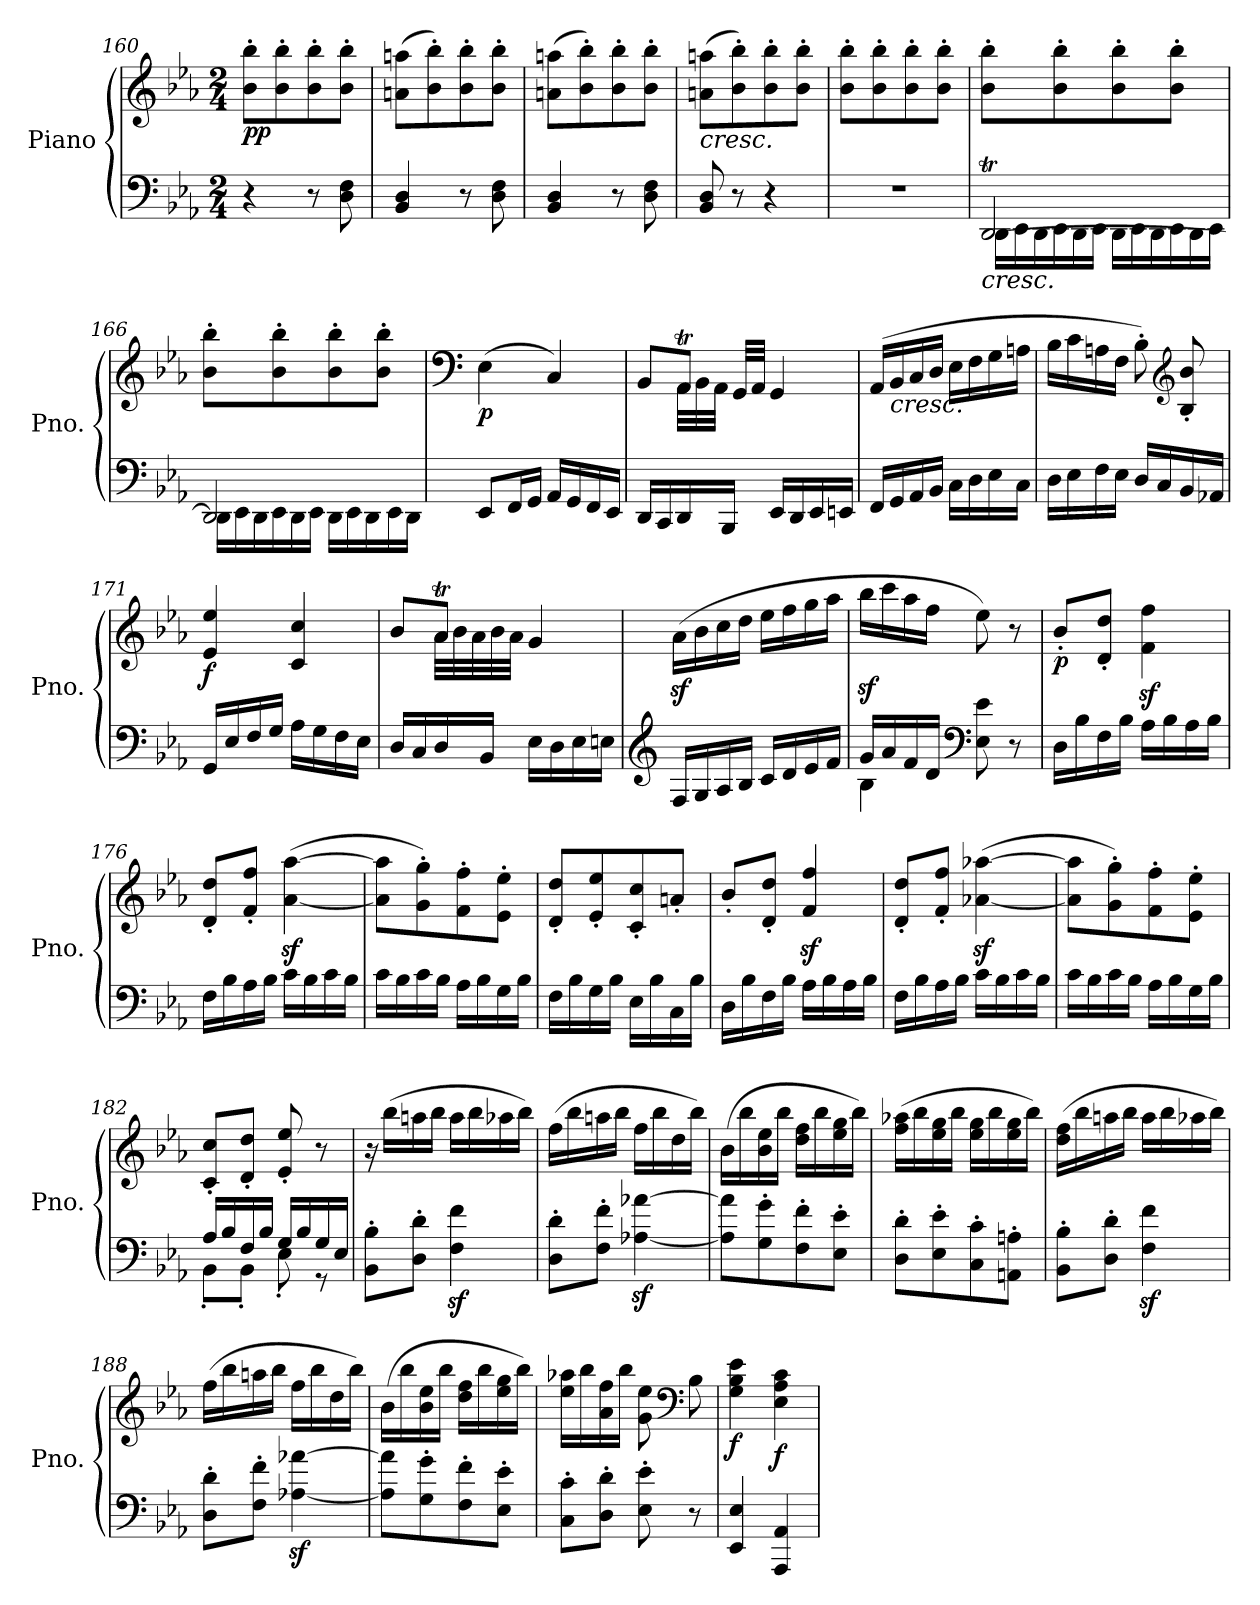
**kern	**kern	**dynam
*part1	*part1	*part1
*staff2	*staff1	*staff1/2
*I"Piano	*	*
*I'Pno.	*	*
*clefF4	*clefG2	*
*k[b-e-a-]	*k[b-e-a-]	*
*M2/4	*M2/4	*
=160	=160	=160
!	!	!LO:DY:b
4r	8b-\' 8bb-\'L	pp
.	8b-\' 8bb-\'	.
8r	8b-\' 8bb-\'	.
8D\ 8F\	8b-\' 8bb-\'J	.
=161	=161	=161
4BB-/ 4D/	(8an\ 8aan\L	.
.	8b-\' 8bb-\')	.
8r	8b-\' 8bb-\'	.
8D\ 8F\	8b-\' 8bb-\'J	.
=162	=162	=162
4BB-/ 4D/	(8an\ 8aan\L	.
.	8b-\' 8bb-\')	.
8r	8b-\' 8bb-\'	.
8D\ 8F\	8b-\' 8bb-\'J	.
!!LO:LB:g=z
=163	=163	=163
!	!LO:TX:b:i:t=cresc.	!
8BB-/ 8D/	(8an\ 8aan\L	.
8r	8b-\' 8bb-\')	.
4r	8b-\' 8bb-\'	.
.	8b-\' 8bb-\'J	.
=164	=164	=164
2r	8b-\' 8bb-\'L	.
.	8b-\' 8bb-\'	.
.	8b-\' 8bb-\'	.
.	8b-\' 8bb-\'J	.
=165	=165	=165
*^	*	*
*	*Xtuplet	*	*
!LO:TX:b:i:t=cresc.	!	!	!
[2DDt/	24DD!LL	8b-\' 8bb-\'L	.
.	24EE-!	.	.
.	24DD!	.	.
.	24EE-!	8b-\' 8bb-\'	.
.	24DD!	.	.
.	24EE-!JJ	.	.
.	24DD!LL	8b-\' 8bb-\'	.
.	24EE-!	.	.
.	24DD!	.	.
.	24EE-!	8b-\' 8bb-\'J	.
.	24DD!	.	.
.	24EE-!JJ	.	.
=166	=166	=166	=166
2DD/]	24DD!LL	8b-\' 8bb-\'L	.
.	24EE-!	.	.
.	24DD!	.	.
.	24EE-!	8b-\' 8bb-\'	.
.	24DD!	.	.
.	24EE-!JJ	.	.
.	20DD!LL	8b-\' 8bb-\'	.
.	20EE-!	.	.
.	20DD!	.	.
.	.	8b-\' 8bb-\'J	.
.	20EE-!	.	.
.	20DD!JJ	.	.
*v	*v	*	*
=167	=167	=167
*	*clefF4	*
*^	*	*
!	!	!	!LO:DY:b
*v	*v	*	*
8EE-/L	(4E-\	p
16FF/L	.	.
16GG/JJ	.	.
16AA-/LL	4C/)	.
16GG/	.	.
16FF/	.	.
16EE-/JJ	.	.
=168	=168	=168
*	*^	*
16DD/LL	8BB-/L	8ryy	.
16CC/	.	.	.
*	*	*Xtuplet	*
16DD/	8AA-T/J	40AA-!LL	.
.	.	40BB-!	.
.	.	40AA-!JJ	.
16BBB-/JJ	.	.	.
.	.	40GG!/LL	.
.	.	40AA-!/JJ	.
16EE-/LL	4GG/	4ryy	.
16DD/	.	.	.
16EE-/	.	.	.
16EEn/JJ	.	.	.
*	*v	*v	*
=169	=169	=169
16FF/LL	(16AA-/LL	.
!	!LO:TX:b:i:t=cresc.	!
16GG/	16BB-/	.
16AA-/	16C/	.
16BB-/JJ	16D/JJ	.
16C\LL	16E-\LL	.
16D\	16F\	.
16E-\	16G\	.
16C\JJ	16An\JJ	.
!!LO:LB:g=z
=170	=170	=170
16D\LL	16B-\LL	.
16E-\	16c\	.
16F\	16An\	.
16E-\JJ	16F\JJ	.
16D/LL	8B-'\)	.
16C/	.	.
*	*clefG2	*
16BB-/	8B-/' 8b-/'	.
16AA-X/JJ	.	.
=171	=171	=171
!	!	!LO:DY:b
16GG/LL	4e-/ 4ee-/	f
16E-/	.	.
16F/	.	.
16G/JJ	.	.
16A-\LL	4c/ 4cc/	.
16G\	.	.
16F\	.	.
16E-\JJ	.	.
=172	=172	=172
*	*^	*
16D/LL	8b-/L	8ryy	.
16C/	.	.	.
16D/	8a-T/J	40a-!LL	.
.	.	40b-!	.
.	.	40a-!	.
16BB-/JJ	.	.	.
.	.	40b-!	.
.	.	40a-!JJ	.
16E-\LL	4g/	4ryy	.
16D\	.	.	.
16E-\	.	.	.
16En\JJ	.	.	.
*	*v	*v	*
=173	=173	=173
*clefG2	*	*
16F/LL	(16a-z<\LL	.
16G/	16b-\	.
16A-/	16cc\	.
16B-/JJ	16dd\JJ	.
16c/LL	16ee-\LL	.
16d/	16ff\	.
16e-/	16gg\	.
16f/JJ	16aa-\JJ	.
=174	=174	=174
*^	*	*
16g/LL	4B-\	16bb-z<\LL	.
16a-/	.	16ccc\	.
16f/	.	16aa-\	.
16d/JJ	.	16ff\JJ	.
*clefF4	*	*	*
8E-\ 8e-\	4ryy	8ee-\)	.
8r	.	8r	.
*v	*v	*	*
!!LO:PB:g=z
=175	=175	=175
!	!	!LO:DY:b
16D\LL	8b-'/L	p
16B-\	.	.
16F\	8d/' 8dd/'J	.
16B-\JJ	.	.
16A-\LL	4f\z< 4ff\z<	.
16B-\	.	.
16A-\	.	.
16B-\JJ	.	.
=176	=176	=176
16F\LL	8d/' 8dd/'L	.
16B-\	.	.
16A-\	8f/' 8ff/'J	.
16B-\JJ	.	.
16c\LL	([4a-\z< [4aa-\z<	.
16B-\	.	.
16c\	.	.
16B-\JJ	.	.
=177	=177	=177
16c\LL	8a-\] 8aa-\]L	.
16B-\	.	.
16c\	8g\' 8gg\')	.
16B-\JJ	.	.
16A-\LL	8f\' 8ff\'	.
16B-\	.	.
16G\	8e-\' 8ee-\'J	.
16B-\JJ	.	.
=178	=178	=178
16F\LL	8d/' 8dd/'L	.
16B-\	.	.
16G\	8e-/' 8ee-/'	.
16B-\JJ	.	.
16E-\LL	8c/' 8cc/'	.
16B-\	.	.
16C\	8an'/J	.
16B-\JJ	.	.
=179	=179	=179
16D\LL	8b-'/L	.
16B-\	.	.
16F\	8d/' 8dd/'J	.
16B-\JJ	.	.
16A-\LL	4f/z< 4ff/z<	.
16B-\	.	.
16A-\	.	.
16B-\JJ	.	.
!!LO:LB:g=z
=180	=180	=180
16F\LL	8d/' 8dd/'L	.
16B-\	.	.
16A-\	8f/' 8ff/'J	.
16B-\JJ	.	.
16c\LL	([4a-X\z< [4aa-X\z<	.
16B-\	.	.
16c\	.	.
16B-\JJ	.	.
=181	=181	=181
16c\LL	8a-\] 8aa-\]L	.
16B-\	.	.
16c\	8g\' 8gg\')	.
16B-\JJ	.	.
16A-\LL	8f\' 8ff\'	.
16B-\	.	.
16G\	8e-\' 8ee-\'J	.
16B-\JJ	.	.
=182	=182	=182
*^	*	*
16A-/LL	8BB-'\L	8c/' 8cc/'L	.
16B-/	.	.	.
16F/	8BB-'\J	8d/' 8dd/'J	.
16B-/JJ	.	.	.
16G/LL	8E-'\	8e-/' 8ee-/'	.
16B-/	.	.	.
16G/	8r	8r	.
16E-/JJ	.	.	.
*v	*v	*	*
=183	=183	=183
8BB-\' 8B-\'L	16r	.
.	(16bb-\LL	.
8D\' 8d\'J	16aan\	.
.	16bb-\JJ	.
4F\z< 4f\z<	16aa\LL	.
.	16bb-\	.
.	16aa-X\	.
.	16bb-\JJ)	.
=184	=184	=184
8D\' 8d\'L	(16ff\LL	.
.	16bb-\	.
8F\' 8f\'J	16aan\	.
.	16bb-\JJ	.
[4A-X\z< [4a-X\z<	16ff\LL	.
.	16bb-\	.
.	16dd\	.
.	16bb-\JJ)	.
!!LO:LB:g=z
=185	=185	=185
8A-\] 8a-\]L	(16b-\LL	.
.	16bb-\	.
8G\' 8g\'	16b-\ 16ee-\	.
.	16bb-\JJ	.
8F\' 8f\'	16dd\ 16ff\LL	.
.	16bb-\	.
8E-\' 8e-\'J	16ee-\ 16gg\	.
.	16bb-\JJ)	.
=186	=186	=186
8D\' 8d\'L	(16ff\ 16aa-X\LL	.
.	16bb-\	.
8E-\' 8e-\'	16ee-\ 16gg\	.
.	16bb-\JJ	.
8C\' 8c\'	16ee-\ 16gg\LL	.
.	16bb-\	.
8AAn\' 8An\'J	16ee-\ 16gg\	.
.	16bb-\JJ)	.
=187	=187	=187
8BB-\' 8B-\'L	(16dd\ 16ff\LL	.
.	16bb-\	.
8D\' 8d\'J	16aan\	.
.	16bb-\JJ	.
4F\z< 4f\z<	16aa\LL	.
.	16bb-\	.
.	16aa-X\	.
.	16bb-\JJ)	.
=188	=188	=188
8D\' 8d\'L	(16ff\LL	.
.	16bb-\	.
8F\' 8f\'J	16aan\	.
.	16bb-\JJ	.
[4A-X\z< [4a-X\z<	16ff\LL	.
.	16bb-\	.
.	16dd\	.
.	16bb-\JJ)	.
=189	=189	=189
8A-\] 8a-\]L	(16b-\LL	.
.	16bb-\	.
8G\' 8g\'	16b-\ 16ee-\	.
.	16bb-\JJ	.
8F\' 8f\'	16dd\ 16ff\LL	.
.	16bb-\	.
8E-\' 8e-\'J	16ee-\ 16gg\	.
.	16bb-\JJ)	.
=190	=190	=190
8C\' 8c\'L	16ee-\ 16aa-X\LL	.
.	16bb-\	.
8D\' 8d\'J	16a-\ 16ff\	.
.	16bb-\JJ	.
8E-\' 8e-\'	8g\ 8ee-\	.
*	*clefF4	*
8r	8B-\	.
!!LO:LB:g=z
=191	=191	=191
!	!	!LO:DY:b
4EE-/ 4E-/	4G\ 4B-\ 4e-\	f
!	!	!LO:DY:b
4AAA-/ 4AA-/	4E-\ 4A-\ 4c\	f
=	=	=
*-	*-	*-
